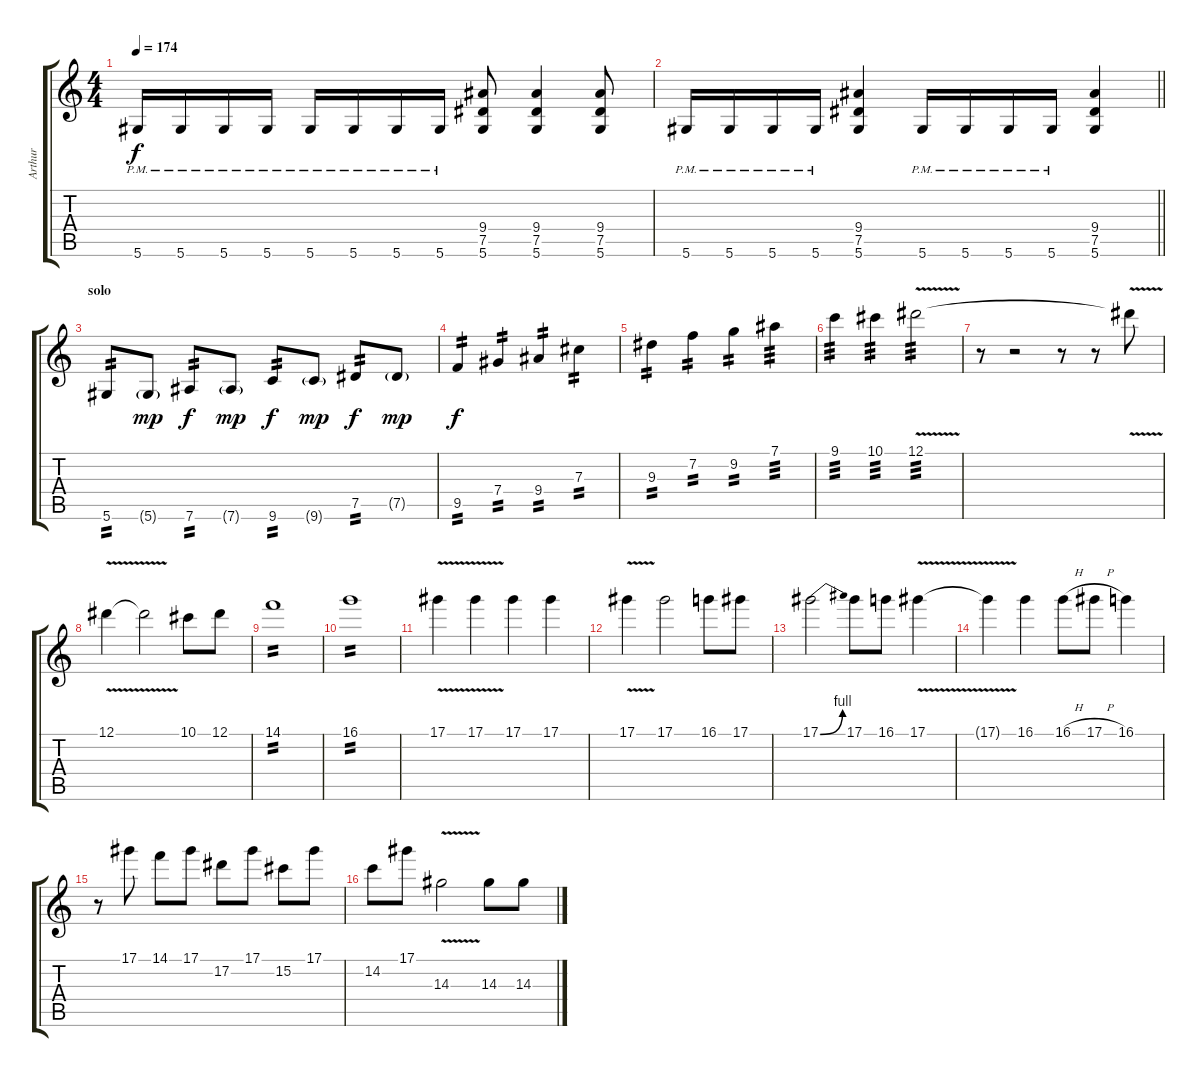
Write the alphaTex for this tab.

\track ("Arthur" "Arthur") {instrument overdrivenguitar}
\staff {score tabs}
\tuning (Eb4 Bb3 Gb3 Db3 Ab2 Eb2) {hide}
\ts (4 4)
\tempo 174
\clef g2
\ks c
5.6{pm}.16{dy f} 5.6{pm}.16 5.6{pm}.16 5.6{pm}.16 5.6{pm}.16 5.6{pm}.16 5.6{pm}.16 5.6{pm}.16 (9.4 7.5 5.6).8 (9.4 7.5 5.6).4 (9.4 7.5 5.6).8 |
\barLineRight lightlight
5.6{pm}.16 5.6{pm}.16 5.6{pm}.16 5.6{pm}.16 (9.4 7.5 5.6).4 5.6{pm}.16 5.6{pm}.16 5.6{pm}.16 5.6{pm}.16 (9.4 7.5 5.6).4 |
\section ("" "solo")
5.6.8{tp 2 volume 16 instrument distortionguitar} 5.6{g}.8{dy mp} 7.6.8{tp 2 dy f} 7.6{g}.8{dy mp} 9.6.8{tp 2 dy f} 9.6{g}.8{dy mp} 7.5.8{tp 2 dy f} 7.5{g}.8{dy mp} |
9.5.4{tp 2 dy f} 7.4.4{tp 2} 9.4.4{tp 2} 7.3.4{tp 2} |
9.3.4{tp 2} 7.2.4{tp 2} 9.2.4{tp 2} 7.1.4{tp 3} |
9.1.4{tp 3} 10.1.4{tp 3} 12.1{v}.2{tp 3} |
r.8 r.2 r.8 r.8 12.1{t}.8 |
12.1{v}.4 12.1{t}.2 10.1.8 12.1.8 |
14.1.1{tp 2} |
16.1.1{tp 2} |
17.1{v}.4 17.1{v}.4 17.1.4 17.1.4 |
17.1{v}.4 17.1.2 16.1.8 17.1.8 |
17.1{be (bend 0 0 60 4)}.2 17.1.8 16.1.8 17.1{v}.4 |
17.1{t}.4 16.1.4 16.1{h}.8 17.1{h}.8 16.1.4 |
r.8 17.1.8 14.1.8 17.1.8 17.2.8 17.1.8 15.2.8 17.1.8 |
14.2.8 17.1.8 14.3{v}.2 14.3.8 14.3.8
